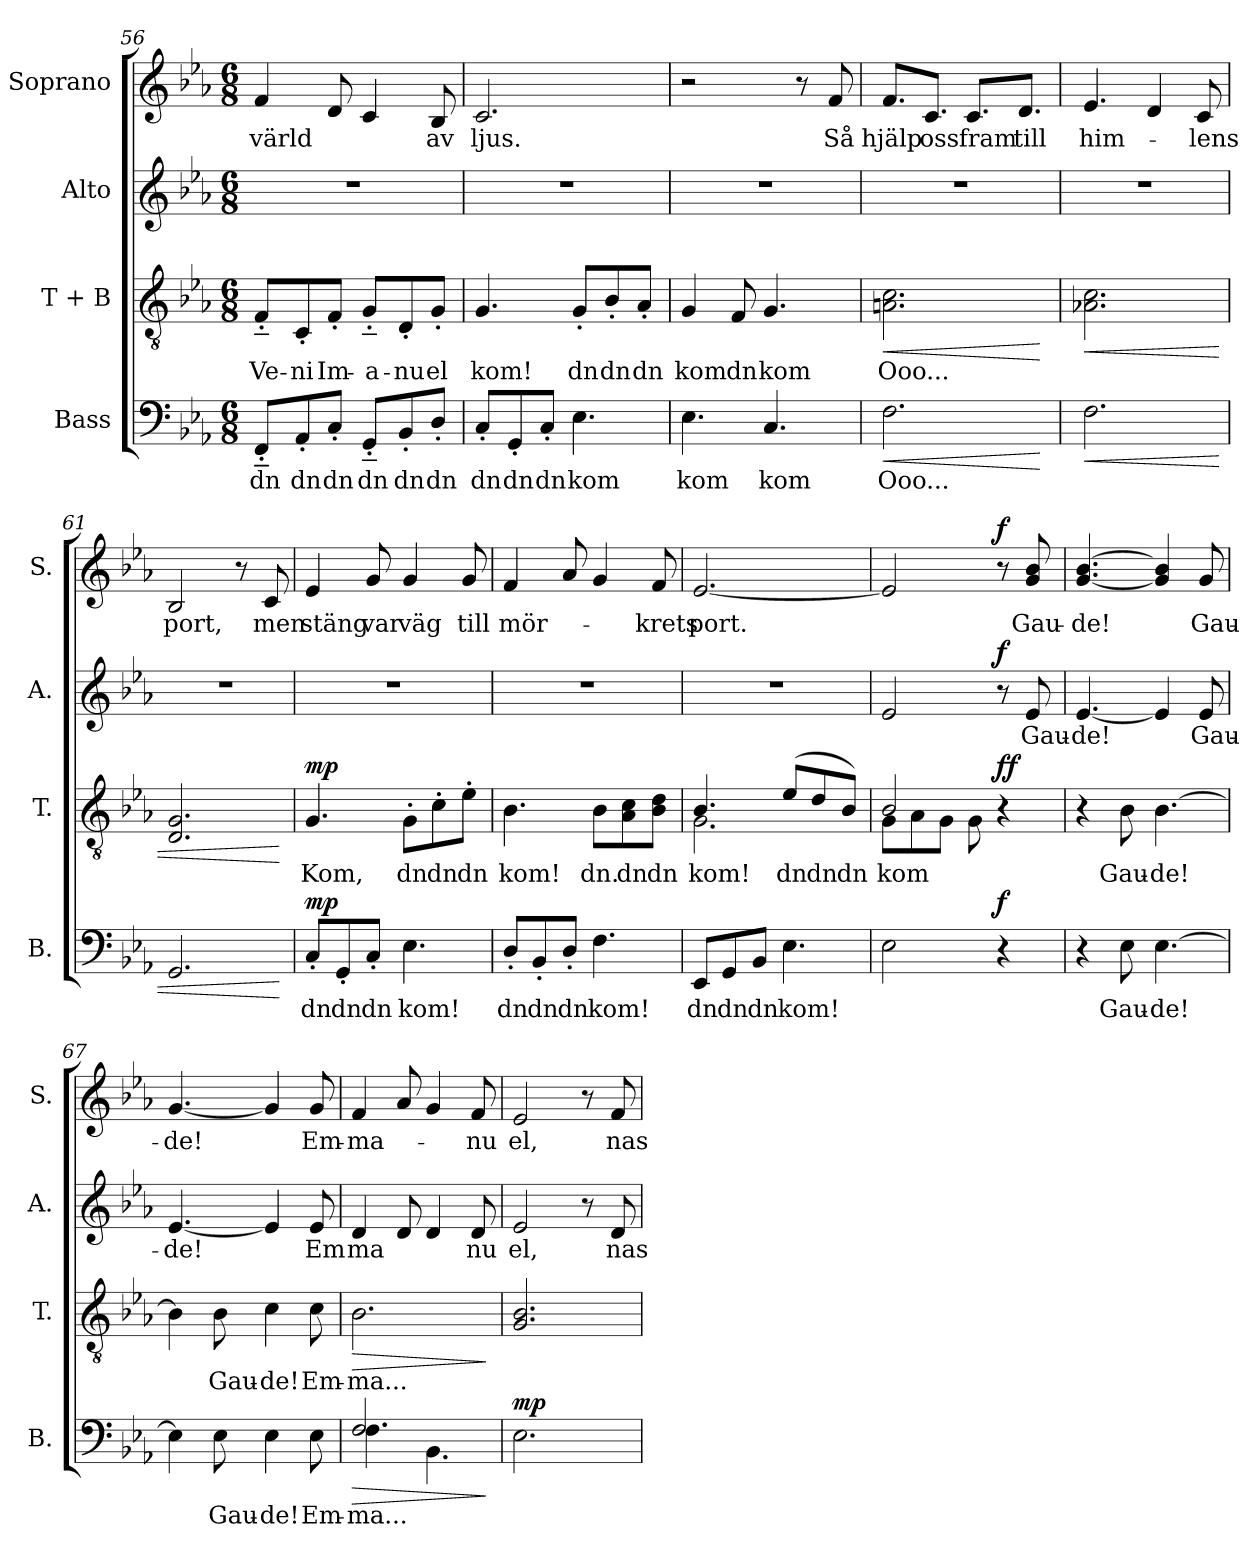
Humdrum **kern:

**kern	**text	**dynam	**kern	**text	**dynam	**kern	**text	**dynam	**kern	**text	**dynam
*part4	*part4	*part4	*part3	*part3	*part3	*part2	*part2	*part2	*part1	*part1	*part1
*staff4	*staff4	*staff4	*staff3	*staff3	*staff3	*staff2	*staff2	*staff2	*staff1	*staff1	*staff1
*I"Bass	*	*	*I"T + B	*	*	*I"Alto	*	*	*I"Soprano	*	*
*I'B.	*	*	*I'T.	*	*	*I'A.	*	*	*I'S.	*	*
*clefF4	*	*	*clefGv2	*	*	*clefG2	*	*	*clefG2	*	*
*k[b-e-a-]	*	*	*k[b-e-a-]	*	*	*k[b-e-a-]	*	*	*k[b-e-a-]	*	*
*M6/8	*	*	*M6/8	*	*	*M6/8	*	*	*M6/8	*	*
=56	=56	=56	=56	=56	=56	=56	=56	=56	=56	=56	=56
!	!LO:LY:b	!	!	!LO:LY:b	!	!	!	!	!	!LO:LY:b	!
8FF'~/L	dn	.	8F'~/L	Ve-	.	2.r	.	.	4f/	värld	.
!	!LO:LY:b	!	!	!LO:LY:b	!	!	!	!	!	!	!
8AA-'/	dn	.	8C'/	-ni	.	.	.	.	.	.	.
!	!LO:LY:b	!	!	!LO:LY:b	!	!	!	!	!	!	!
8C'/J	dn	.	8F'/J	Im-	.	.	.	.	8d/	.	.
!	!LO:LY:b	!	!	!LO:LY:b	!	!	!	!	!	!	!
8GG'~/L	dn	.	8G'~/L	-a-	.	.	.	.	4c/	.	.
!	!LO:LY:b	!	!	!LO:LY:b	!	!	!	!	!	!	!
8BB-'/	dn	.	8D'/	-nu	.	.	.	.	.	.	.
!	!LO:LY:b	!	!	!LO:LY:b	!	!	!	!	!	!LO:LY:b	!
8D'/J	dn	.	8G'/J	el	.	.	.	.	8B-/	av	.
=57	=57	=57	=57	=57	=57	=57	=57	=57	=57	=57	=57
!	!LO:LY:b	!	!	!LO:LY:b	!	!	!	!	!	!LO:LY:b	!
8C'/L	dn	.	4.G/	kom!	.	2.r	.	.	2.c/	ljus.	.
!	!LO:LY:b	!	!	!	!	!	!	!	!	!	!
8GG'/	dn	.	.	.	.	.	.	.	.	.	.
!	!LO:LY:b	!	!	!	!	!	!	!	!	!	!
8C'/J	dn	.	.	.	.	.	.	.	.	.	.
!	!LO:LY:b	!	!	!LO:LY:b	!	!	!	!	!	!	!
4.E-\	kom	.	8G'/L	dn	.	.	.	.	.	.	.
!	!	!	!	!LO:LY:b	!	!	!	!	!	!	!
.	.	.	8B-'/	dn	.	.	.	.	.	.	.
!	!	!	!	!LO:LY:b	!	!	!	!	!	!	!
.	.	.	8A-'/J	dn	.	.	.	.	.	.	.
=58	=58	=58	=58	=58	=58	=58	=58	=58	=58	=58	=58
!	!LO:LY:b	!	!	!LO:LY:b	!	!	!	!	!	!	!
4.E-\	kom	.	4G/	kom	.	2.r	.	.	2r	.	.
!	!	!	!	!LO:LY:b	!	!	!	!	!	!	!
.	.	.	8F/	dn	.	.	.	.	.	.	.
!	!LO:LY:b	!	!	!LO:LY:b	!	!	!	!	!	!	!
4.C/	kom	.	4.G/	kom	.	.	.	.	.	.	.
.	.	.	.	.	.	.	.	.	8r	.	.
!	!	!	!	!	!	!	!	!	!	!LO:LY:b	!
.	.	.	.	.	.	.	.	.	8f/	Så	.
!!LO:LB:g=z
=59	=59	=59	=59	=59	=59	=59	=59	=59	=59	=59	=59
!	!LO:LY:b	!LO:HP:b	!	!	!	!	!	!	!	!	!
!	!	!LO:HP:n=1:b	!	!LO:LY:b	!LO:HP:b	!	!	!	!	!	!
!	!	!	!	!	!LO:HP:n=1:b	!	!	!	!	!LO:LY:b	!
2.F\	Ooo...	< >	2.An\ 2.c\	Ooo...	< >	2.r	.	.	8.f/L	hjälp	.
!	!	!	!	!	!	!	!	!	!	!LO:LY:b	!
.	.	.	.	.	.	.	.	.	8.c/J	oss	.
!	!	!	!	!	!	!	!	!	!	!LO:LY:b	!
.	.	.	.	.	.	.	.	.	8.c/L	fram	.
!	!	!	!	!	!	!	!	!	!	!LO:LY:b	!
.	.	.	.	.	.	.	.	.	8.d/J	till	.
.	.	[	.	.	[	.	.	.	.	.	.
=60	=60	=60	=60	=60	=60	=60	=60	=60	=60	=60	=60
!	!	!LO:HP:b	!	!	!LO:HP:b	!	!	!	!	!LO:LY:b	!
2.F\	.	<	2.A-X\ 2.c\	.	<	2.r	.	.	4.e-/	him-	.
.	.	.	.	.	.	.	.	.	4d/	.	.
!	!	!	!	!	!	!	!	!	!	!LO:LY:b	!
.	.	.	.	.	.	.	.	.	8c/	-lens	.
.	.	]	.	.	]	.	.	.	.	.	.
=61	=61	=61	=61	=61	=61	=61	=61	=61	=61	=61	=61
!	!	!	!	!	!	!	!	!	!	!LO:LY:b	!
2.GG/	.	.	2.D/ 2.G/	.	.	2.r	.	.	2B-/	port,	.
.	.	.	.	.	.	.	.	.	8r	.	.
!	!	!	!	!	!	!	!	!	!	!LO:LY:b	!
.	.	.	.	.	.	.	.	.	8c/	men	.
.	.	[	.	.	[	.	.	.	.	.	.
=62	=62	=62	=62	=62	=62	=62	=62	=62	=62	=62	=62
!	!LO:LY:b	!LO:DY:b	!	!LO:LY:b	!LO:DY:b	!	!	!	!	!LO:LY:b	!
8C'/L	dn	mp	4.G/	Kom,	mp	2.r	.	.	4e-/	stäng	.
!	!LO:LY:b	!	!	!	!	!	!	!	!	!	!
8GG'/	dn	.	.	.	.	.	.	.	.	.	.
!	!LO:LY:b	!	!	!	!	!	!	!	!	!LO:LY:b	!
8C'/J	dn	.	.	.	.	.	.	.	8g/	var	.
!	!LO:LY:b	!	!	!LO:LY:b	!	!	!	!	!	!LO:LY:b	!
4.E-\	kom!	.	8G'\L	dn	.	.	.	.	4g/	väg	.
!	!	!	!	!LO:LY:b	!	!	!	!	!	!	!
.	.	.	8c'\	dn	.	.	.	.	.	.	.
!	!	!	!	!LO:LY:b	!	!	!	!	!	!LO:LY:b	!
.	.	.	8e-'\J	dn	.	.	.	.	8g/	till	.
=63	=63	=63	=63	=63	=63	=63	=63	=63	=63	=63	=63
!	!LO:LY:b	!	!	!LO:LY:b	!	!	!	!	!	!LO:LY:b	!
8D'/L	dn	.	4.B-\	kom!	.	2.r	.	.	4f/	mör-	.
!	!LO:LY:b	!	!	!	!	!	!	!	!	!	!
8BB-'/	dn	.	.	.	.	.	.	.	.	.	.
!	!LO:LY:b	!	!	!	!	!	!	!	!	!	!
8D'/J	dn	.	.	.	.	.	.	.	8a-/	.	.
!	!LO:LY:b	!	!	!LO:LY:b	!	!	!	!	!	!	!
4.F\	kom!	.	8B-\L	dn.	.	.	.	.	4g/	.	.
!	!	!	!	!LO:LY:b	!	!	!	!	!	!	!
.	.	.	8A-\ 8c\	dn	.	.	.	.	.	.	.
!	!	!	!	!LO:LY:b	!	!	!	!	!	!LO:LY:b	!
.	.	.	8B-\ 8d\J	dn	.	.	.	.	8f/	-krets	.
=64	=64	=64	=64	=64	=64	=64	=64	=64	=64	=64	=64
!	!LO:LY:b	!	!	!LO:LY:b	!	!	!	!	!	!LO:LY:b	!
*	*	*	*^	*	*	*	*	*	*	*	*
8EE-/L	dn	.	4.B-/	2.G\	kom!	.	2.r	.	.	[2.e-/	port.	.
!	!LO:LY:b	!	!	!	!	!	!	!	!	!	!	!
8GG/	dn	.	.	.	.	.	.	.	.	.	.	.
!	!LO:LY:b	!	!	!	!	!	!	!	!	!	!	!
8BB-/J	dn	.	.	.	.	.	.	.	.	.	.	.
!	!LO:LY:b	!	!	!	!LO:LY:b	!	!	!	!	!	!	!
4.E-\	kom!	.	(8e-/L	.	dn	.	.	.	.	.	.	.
!	!	!	!	!	!LO:LY:b	!	!	!	!	!	!	!
.	.	.	8d/	.	dn	.	.	.	.	.	.	.
!	!	!	!	!	!LO:LY:b	!	!	!	!	!	!	!
.	.	.	8B-/J)	.	dn	.	.	.	.	.	.	.
=65	=65	=65	=65	=65	=65	=65	=65	=65	=65	=65	=65	=65
!	!	!	!	!	!LO:LY:b	!	!	!	!	!	!	!
2E-\	.	.	2B-/	8G\L	kom	.	2e-/	.	.	2e-/]	.	.
.	.	.	.	8A-\	.	.	.	.	.	.	.	.
.	.	.	.	8G\J	.	.	.	.	.	.	.	.
.	.	.	.	8G\	.	.	.	.	.	.	.	.
!	!	!LO:DY:b	!	!	!	!LO:DY:b	!	!	!	!	!	!
!	!	!	!	!	!	!LO:DY:n=1:b	!	!	!LO:DY:b	!	!	!LO:DY:b
4r	.	f	4r	4ryy	.	f f	8r	.	f	8r	.	f
!	!	!	!	!	!	!	!	!LO:LY:b	!	!	!LO:LY:b	!
.	.	.	.	.	.	.	8e-/	Gau-	.	8g/ 8b-/	Gau-	.
*	*	*	*v	*v	*	*	*	*	*	*	*	*
=66	=66	=66	=66	=66	=66	=66	=66	=66	=66	=66	=66
!	!	!	!	!	!	!	!LO:LY:b	!	!	!LO:LY:b	!
4r	.	.	4r	.	.	[4.e-/	-de!	.	[4.g/ [4.b-/	-de!	.
!	!LO:LY:b	!	!	!LO:LY:b	!	!	!	!	!	!	!
8E-\	-Gau-	.	8B-\	-Gau-	.	.	.	.	.	.	.
!	!LO:LY:b	!	!	!LO:LY:b	!	!	!	!	!	!	!
[4.E-\	-de!	.	[4.B-\	-de!	.	4e-/]	.	.	4g/] 4b-/]	.	.
!	!	!	!	!	!	!	!LO:LY:b	!	!	!LO:LY:b	!
.	.	.	.	.	.	8e-/	Gau-	.	8g/	Gau-	.
=67	=67	=67	=67	=67	=67	=67	=67	=67	=67	=67	=67
!	!	!	!	!	!	!	!LO:LY:b	!	!	!LO:LY:b	!
4E-\]	.	.	4B-\]	.	.	[4.e-/	-de!	.	[4.g/	-de!	.
!	!LO:LY:b	!	!	!LO:LY:b	!	!	!	!	!	!	!
8E-\	Gau-	.	8B-\	Gau-	.	.	.	.	.	.	.
!	!LO:LY:b	!	!	!LO:LY:b	!	!	!	!	!	!	!
4E-\	-de!	.	4c\	-de!	.	4e-/]	.	.	4g/]	.	.
!	!LO:LY:b	!	!	!LO:LY:b	!	!	!LO:LY:b	!	!	!LO:LY:b	!
8E-\	Em-	.	8c\	Em-	.	8e-/	Em	.	8g/	Em-	.
!!LO:LB:g=z
=68	=68	=68	=68	=68	=68	=68	=68	=68	=68	=68	=68
!	!LO:LY:b	!LO:HP:b	!	!LO:LY:b	!LO:HP:b	!	!LO:LY:b	!	!	!LO:LY:b	!
*^	*	*	*	*	*	*	*	*	*	*	*
2.F/	4.F\	-ma...	>	2.B-\	-ma...	>	4d/	ma	.	4f/	-ma-	.
.	.	.	.	.	.	.	8d/	.	.	8a-/	.	.
.	4.BB-\	.	.	.	.	.	4d/	.	.	4g/	.	.
!	!	!	!	!	!	!	!	!LO:LY:b	!	!	!LO:LY:b	!
.	.	.	.	.	.	.	8d/	nu	.	8f/	-nu	.
*v	*v	*	*	*	*	*	*	*	*	*	*	*
.	.	]	.	.	]	.	.	.	.	.	.
=69	=69	=69	=69	=69	=69	=69	=69	=69	=69	=69	=69
!	!	!LO:DY:b	!	!	!LO:DY:b	!	!LO:LY:b	!	!	!LO:LY:b	!
!	!	!	!	!	!LO:DY:n=1:b	!	!	!	!	!	!
2.E-\	.	mp	2.G/ 2.B-/	.	mp mp	2e-/	el,	.	2e-/	el,	.
.	.	.	.	.	.	8r	.	.	8r	.	.
!	!	!	!	!	!	!	!LO:LY:b	!	!	!LO:LY:b	!
.	.	.	.	.	.	8d/	nas-	.	8f/	nas-	.
=	=	=	=	=	=	=	=	=	=	=	=
*-	*-	*-	*-	*-	*-	*-	*-	*-	*-	*-	*-
